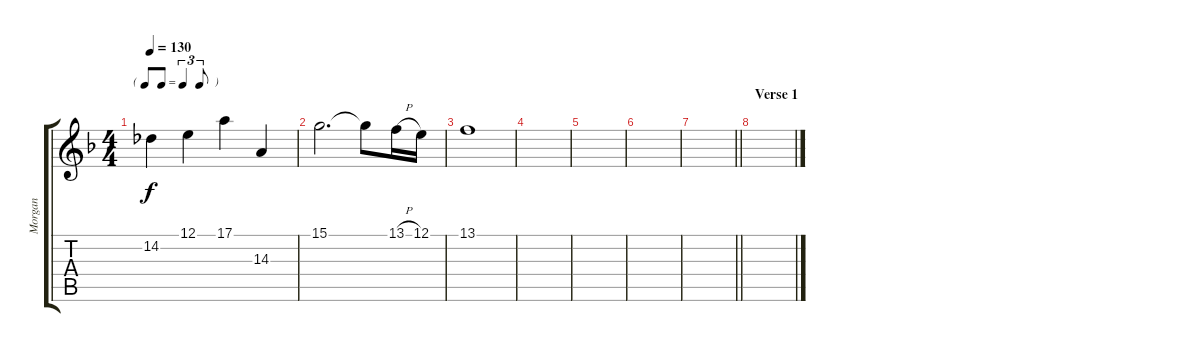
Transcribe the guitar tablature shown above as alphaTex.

\track ("Morgan" "Morgan") {instrument synthstrings1}
\staff {score tabs}
\tuning (E4 B3 G3 D3 A2 E2) {hide}
\ts (4 4)
\tf triplet8th
\tempo 130
\clef g2
\ks dminor
14.2.4{dy f} 12.1.4 17.1.4 14.3.4 |
15.1.2{d} 15.1{t}.8 13.1{h}.16 12.1.16 |
13.1.1 |
|
|
|
\barLineRight lightlight
|
\section ("" "Verse 1")
